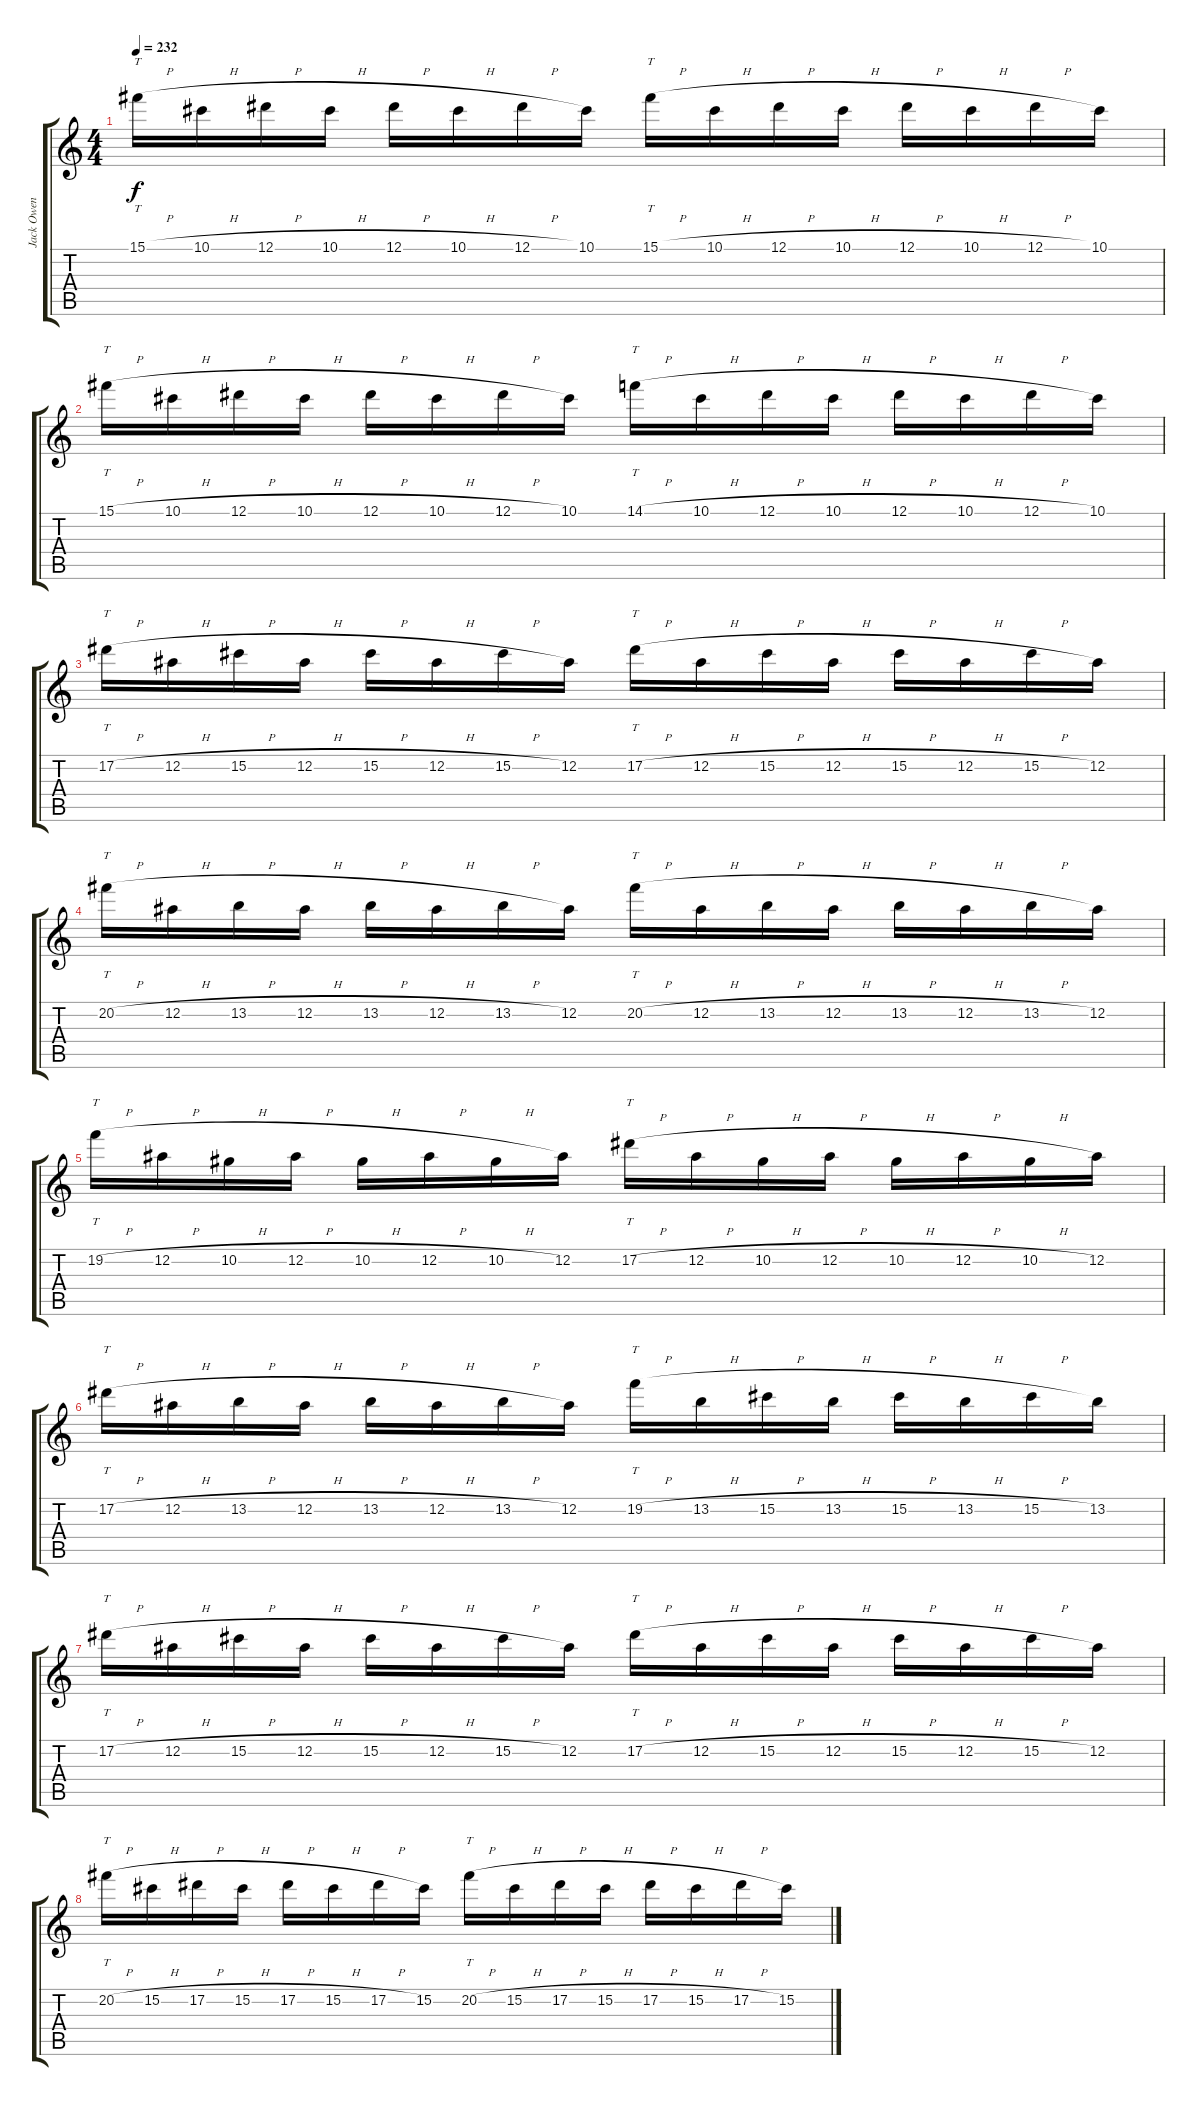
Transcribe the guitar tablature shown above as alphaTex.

\track ("Jack Owen" "Jack Owen") {instrument distortionguitar}
\staff {score tabs}
\tuning (Eb4 Bb3 Gb3 Db3 Ab2 Eb2) {hide}
\ts (4 4)
\tempo 232
\clef g2
\ks c
15.1{h}.16{tt dy f} 10.1{h}.16 12.1{h}.16 10.1{h}.16 12.1{h}.16 10.1{h}.16 12.1{h}.16 10.1.16 15.1{h}.16{tt} 10.1{h}.16 12.1{h}.16 10.1{h}.16 12.1{h}.16 10.1{h}.16 12.1{h}.16 10.1.16 |
15.1{h}.16{tt} 10.1{h}.16 12.1{h}.16 10.1{h}.16 12.1{h}.16 10.1{h}.16 12.1{h}.16 10.1.16 14.1{h}.16{tt} 10.1{h}.16 12.1{h}.16 10.1{h}.16 12.1{h}.16 10.1{h}.16 12.1{h}.16 10.1.16 |
17.2{h}.16{tt} 12.2{h}.16 15.2{h}.16 12.2{h}.16 15.2{h}.16 12.2{h}.16 15.2{h}.16 12.2.16 17.2{h}.16{tt} 12.2{h}.16 15.2{h}.16 12.2{h}.16 15.2{h}.16 12.2{h}.16 15.2{h}.16 12.2.16 |
20.2{h}.16{tt} 12.2{h}.16 13.2{h}.16 12.2{h}.16 13.2{h}.16 12.2{h}.16 13.2{h}.16 12.2.16 20.2{h}.16{tt} 12.2{h}.16 13.2{h}.16 12.2{h}.16 13.2{h}.16 12.2{h}.16 13.2{h}.16 12.2.16 |
19.2{h}.16{tt} 12.2{h}.16 10.2{h}.16 12.2{h}.16 10.2{h}.16 12.2{h}.16 10.2{h}.16 12.2.16 17.2{h}.16{tt} 12.2{h}.16 10.2{h}.16 12.2{h}.16 10.2{h}.16 12.2{h}.16 10.2{h}.16 12.2.16 |
17.2{h}.16{tt} 12.2{h}.16 13.2{h}.16 12.2{h}.16 13.2{h}.16 12.2{h}.16 13.2{h}.16 12.2.16 19.2{h}.16{tt} 13.2{h}.16 15.2{h}.16 13.2{h}.16 15.2{h}.16 13.2{h}.16 15.2{h}.16 13.2.16 |
17.2{h}.16{tt} 12.2{h}.16 15.2{h}.16 12.2{h}.16 15.2{h}.16 12.2{h}.16 15.2{h}.16 12.2.16 17.2{h}.16{tt} 12.2{h}.16 15.2{h}.16 12.2{h}.16 15.2{h}.16 12.2{h}.16 15.2{h}.16 12.2.16 |
20.2{h}.16{tt} 15.2{h}.16 17.2{h}.16 15.2{h}.16 17.2{h}.16 15.2{h}.16 17.2{h}.16 15.2.16 20.2{h}.16{tt} 15.2{h}.16 17.2{h}.16 15.2{h}.16 17.2{h}.16 15.2{h}.16 17.2{h}.16 15.2.16
